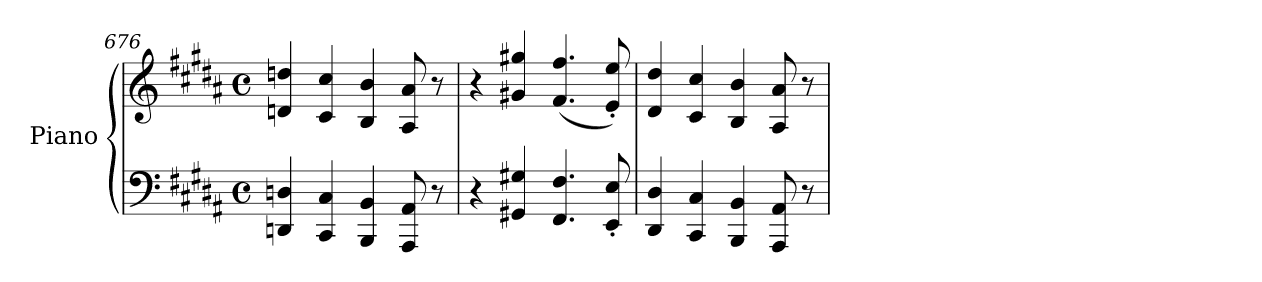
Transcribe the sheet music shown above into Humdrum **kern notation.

**kern	**kern
*part1	*part1
*staff2	*staff1
*I"Piano	*
*I'Pno	*
*clefF4	*clefG2
*k[f#c#g#d#a#]	*k[f#c#g#d#a#]
*M4/4	*M4/4
*met(c)	*met(c)
=676	=676
4DDn/ 4Dn/	4dn/ 4ddn/
4CC#/ 4C#/	4c#/ 4cc#/
4BBB/ 4BB/	4B/ 4b/
8AAA#/ 8AA#/	8A#/ 8a#/
8r	8r
=677	=677
4r	4r
4GG#X/ 4G#X/	4g#X/ 4gg#X/
4.FF#/ 4.F#/	(4.f#/ 4.ff#/
8EE/' 8E/'	8e/' 8ee/')
!!LO:LB:g=z
=678	=678
4DD#/ 4D#/	4d#/ 4dd#/
4CC#/ 4C#/	4c#/ 4cc#/
4BBB/ 4BB/	4B/ 4b/
8AAA#/ 8AA#/	8A#/ 8a#/
8r	8r
=	=
*-	*-
